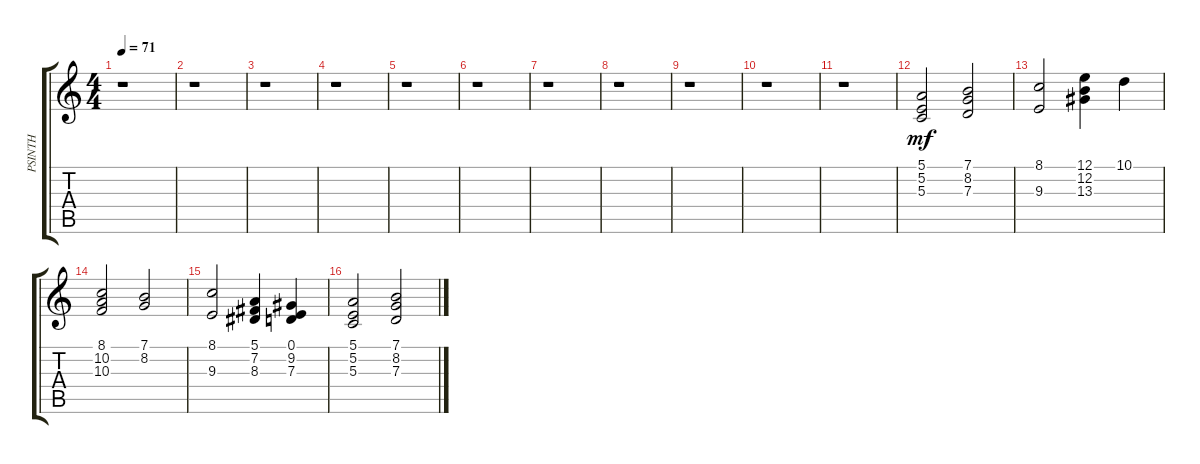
\track ("PSINTH" "PSINTH") {instrument pad3polysynth}
\staff {score tabs}
\tuning (E4 B3 G3 D3 A2 E2) {hide}
\ts (4 4)
\tempo 71
\clef g2
\ks c
r.1{dy mf} |
r.1 |
r.1 |
r.1 |
r.1 |
r.1 |
r.1 |
r.1 |
r.1 |
r.1 |
r.1 |
(5.1 5.2 5.3).2 (7.1 8.2 7.3).2 |
(8.1 9.3).2 (12.1 12.2 13.3).4 10.1.4 |
(8.1 10.2 10.3).2 (7.1 8.2).2 |
(8.1 9.3).2 (5.1 7.2 8.3).4 (0.1 9.2 7.3).4 |
(5.1 5.2 5.3).2 (7.1 8.2 7.3).2
